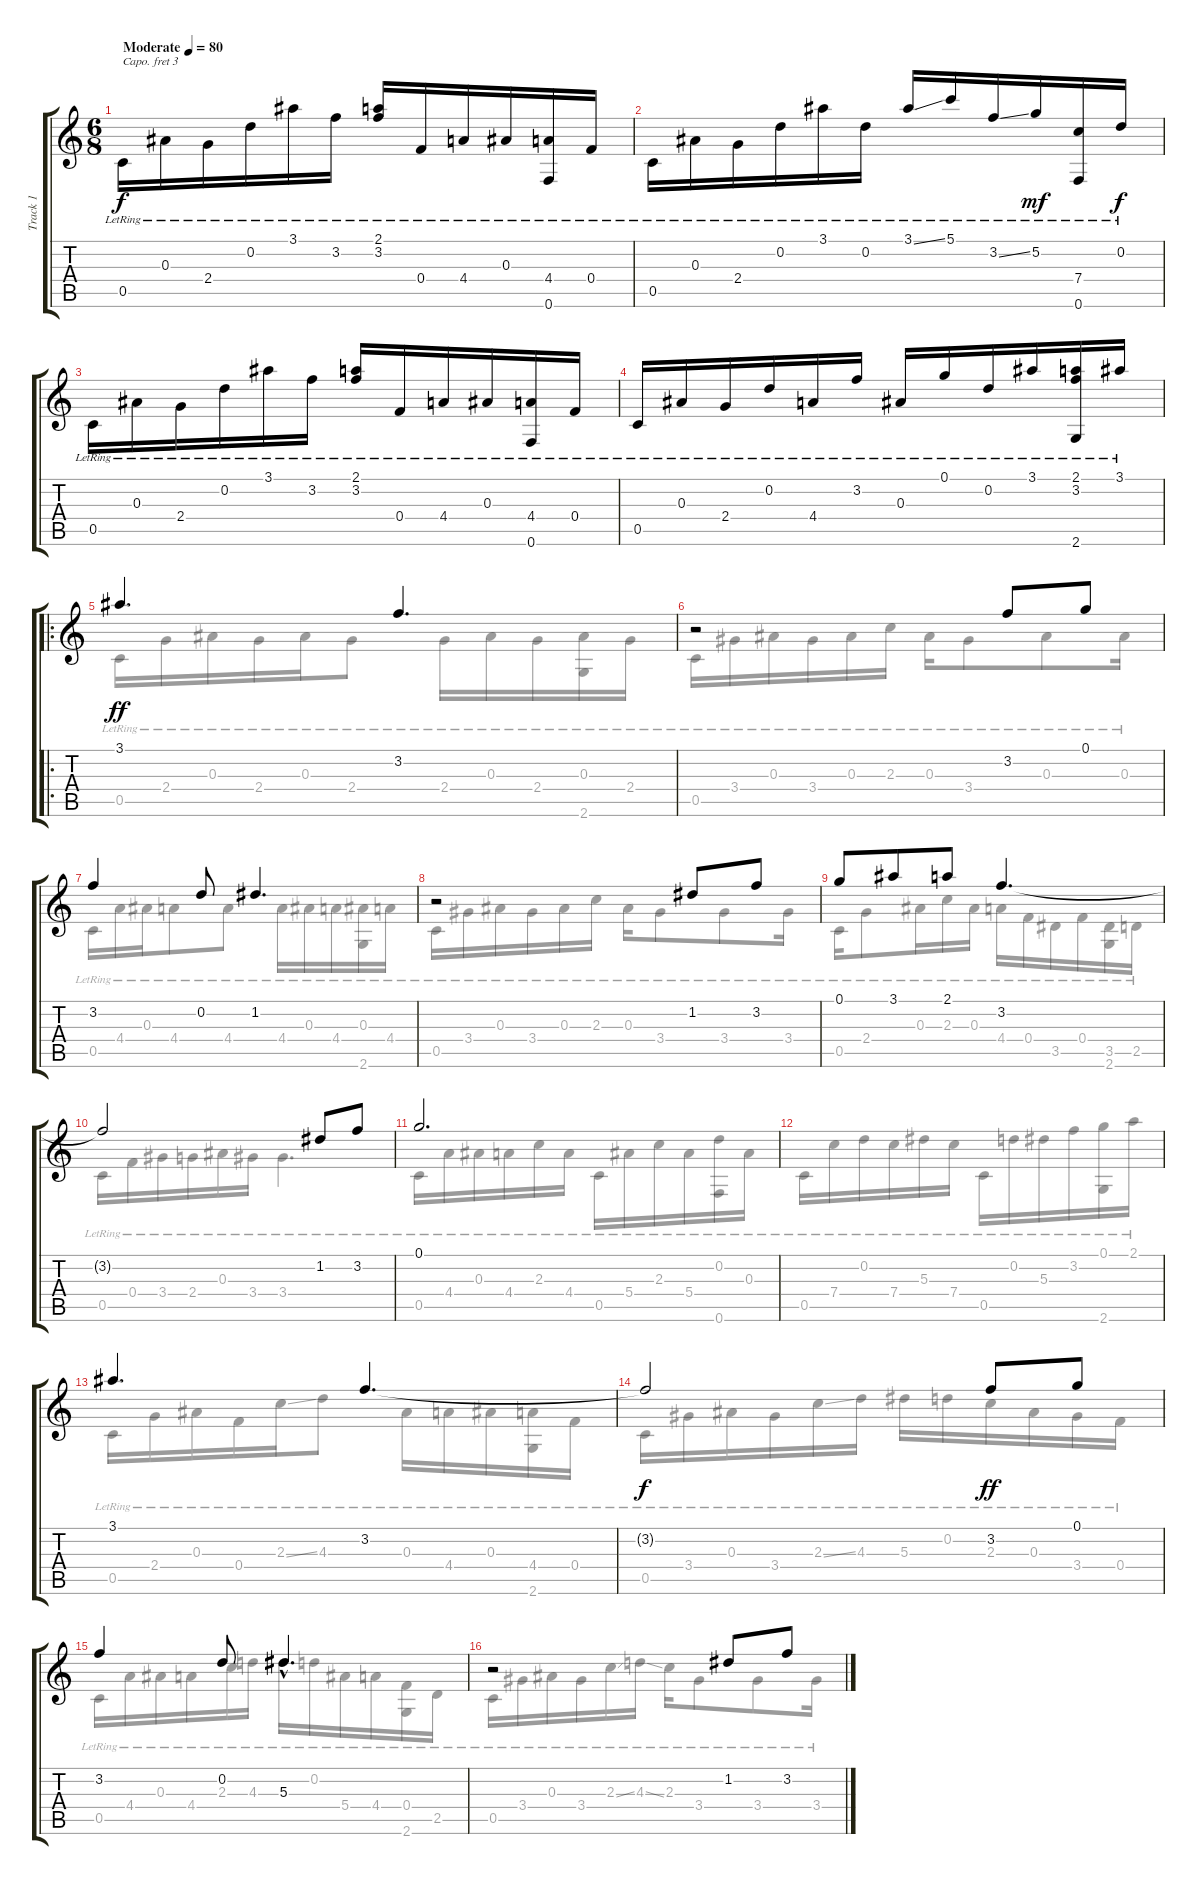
\track ("Track 1" "Track 1") {instrument acousticguitarsteel}
\staff {score tabs}
\capo 3
\tuning (E4 B3 G3 D3 A2 D2) {hide}
\voice
\ts (6 8)
\tempo (80 "Moderate")
\clef g2
\ks c
0.5{lr}.16{dy f instrument acousticguitarsteel} 0.3{lr}.16 2.4{lr}.16 0.2{lr}.16 3.1{lr}.16 3.2{lr}.16 (2.1{lr} 3.2{lr}).16 0.4{lr}.16 4.4{lr}.16 0.3{lr}.16 (4.4{lr} 0.6{lr}).16 0.4{lr}.16 |
0.5{lr}.16 0.3{lr}.16 2.4{lr}.16 0.2{lr}.16 3.1{lr}.16 0.2{lr}.16 3.1{ss lr}.16 5.1{lr}.16 3.2{ss lr}.16 5.2{lr}.16{dy mf} (7.4{lr} 0.6{lr}).16 0.2{lr}.16{dy f} |
0.5{lr}.16 0.3{lr}.16 2.4{lr}.16 0.2{lr}.16 3.1{lr}.16 3.2{lr}.16 (2.1{lr} 3.2{lr}).16 0.4{lr}.16 4.4{lr}.16 0.3{lr}.16 (4.4{lr} 0.6{lr}).16 0.4{lr}.16 |
0.5{lr}.16 0.3{lr}.16 2.4{lr}.16 0.2{lr}.16 4.4{lr}.16 3.2{lr}.16 0.3{lr}.16 0.1{lr}.16 0.2{lr}.16 3.1{lr}.16 (2.1{lr} 3.2{lr} 2.6{lr}).16 3.1{lr}.16 |
\ro
3.1.4{d dy ff} 3.2.4{d} |
r.2 3.2.8 0.1.8 |
3.2.4 0.2.8 1.2.4{d} |
r.2 1.2.8 3.2.8 |
0.1.8 3.1.8 2.1.8 3.2.4{d} |
3.2{t}.2 1.2.8 3.2.8 |
0.1.2{d} |
|
3.1.4{d} 3.2.4{d} |
3.2{t}.2{dy f} 3.2.8{dy ff} 0.1.8 |
3.2.4 0.2.8 5.3{hac}.4{d} |
r.2 1.2.8 3.2.8
\voice
\clef g2
\ottava regular
\simile none
\ks c
|
|
|
|
0.5{lr}.16 2.4{lr}.16 0.3{lr}.16 2.4{lr}.16 0.3{lr}.16 2.4{lr}.8 2.4{lr}.16 0.3{lr}.16 2.4{lr}.16 (0.3{lr} 2.6{lr}).16 2.4{lr}.16 |
0.5{lr}.16 3.4{lr}.16 0.3{lr}.16 3.4{lr}.16 0.3{lr}.16 2.3{lr}.16 0.3{lr}.16 3.4{lr}.8 0.3{lr}.8 0.3{lr}.16 |
0.5{lr}.16 4.4{lr}.16 0.3{lr}.16 4.4{lr}.8 4.4{lr}.8 4.4{lr}.16 0.3{lr}.16 4.4{lr}.16 (0.3{lr} 2.6{lr}).16 4.4{lr}.16 |
0.5{lr}.16 3.4{lr}.16 0.3{lr}.16 3.4{lr}.16 0.3{lr}.16 2.3{lr}.16 0.3{lr}.16 3.4{lr}.8 3.4{lr}.8 3.4{lr}.16 |
0.5{lr}.16 2.4{lr}.8 0.3{lr}.16 2.3{lr}.16 0.3{lr}.16 4.4{lr}.16 0.4{lr}.16 3.5{lr}.16 0.4{lr}.16 (3.5{lr} 2.6{lr}).16 2.5{lr}.16 |
0.5{lr}.16 0.4{lr}.16 3.4{lr}.16 2.4{lr}.16 0.3{lr}.16 3.4{lr}.16 3.4{lr}.4{d} |
0.5{lr}.16 4.4{lr}.16 0.3{lr}.16 4.4{lr}.16 2.3{lr}.16 4.4{lr}.16 0.5{lr}.16 5.4{lr}.16 2.3{lr}.16 5.4{lr}.16 (0.2{lr} 0.6{lr}).16 0.3{lr}.16 |
0.5{lr}.16 7.4{lr}.16 0.2{lr}.16 7.4{lr}.16 5.3{lr}.16 7.4{lr}.16 0.5{lr}.16 0.2{lr}.16 5.3{lr}.16 3.2{lr}.16 (0.1{lr} 2.6{lr}).16 2.1{lr}.16 |
0.5{lr}.16 2.4{lr}.16 0.3{lr}.16 0.4{lr}.16 2.3{ss lr}.16 4.3{lr}.8 0.3{lr}.16 4.4{lr}.16 0.3{lr}.16 (4.4{lr} 2.6{lr}).16 0.4{lr}.16 |
0.5{lr}.16 3.4{lr}.16 0.3{lr}.16 3.4{lr}.16 2.3{ss lr}.16 4.3{lr}.16 5.3{lr}.16 0.2{lr}.16 2.3{lr}.16 0.3{lr}.16 3.4{lr}.16 0.4{lr}.16 |
0.5{lr}.16 4.4{lr}.16 0.3{lr}.16 4.4{lr}.16 2.3{lr}.16 4.3{lr}.16 5.3{lr}.16 0.2{lr}.16 5.4{lr}.16 4.4{lr}.16 (0.4{lr} 2.6{lr}).16 2.5{lr}.16 |
0.5{lr}.16 3.4{lr}.16 0.3{lr}.16 3.4{lr}.16 2.3{ss lr}.16 4.3{ss lr}.16 2.3{lr}.16 3.4{lr}.8 3.4{lr}.8 3.4{lr}.16
